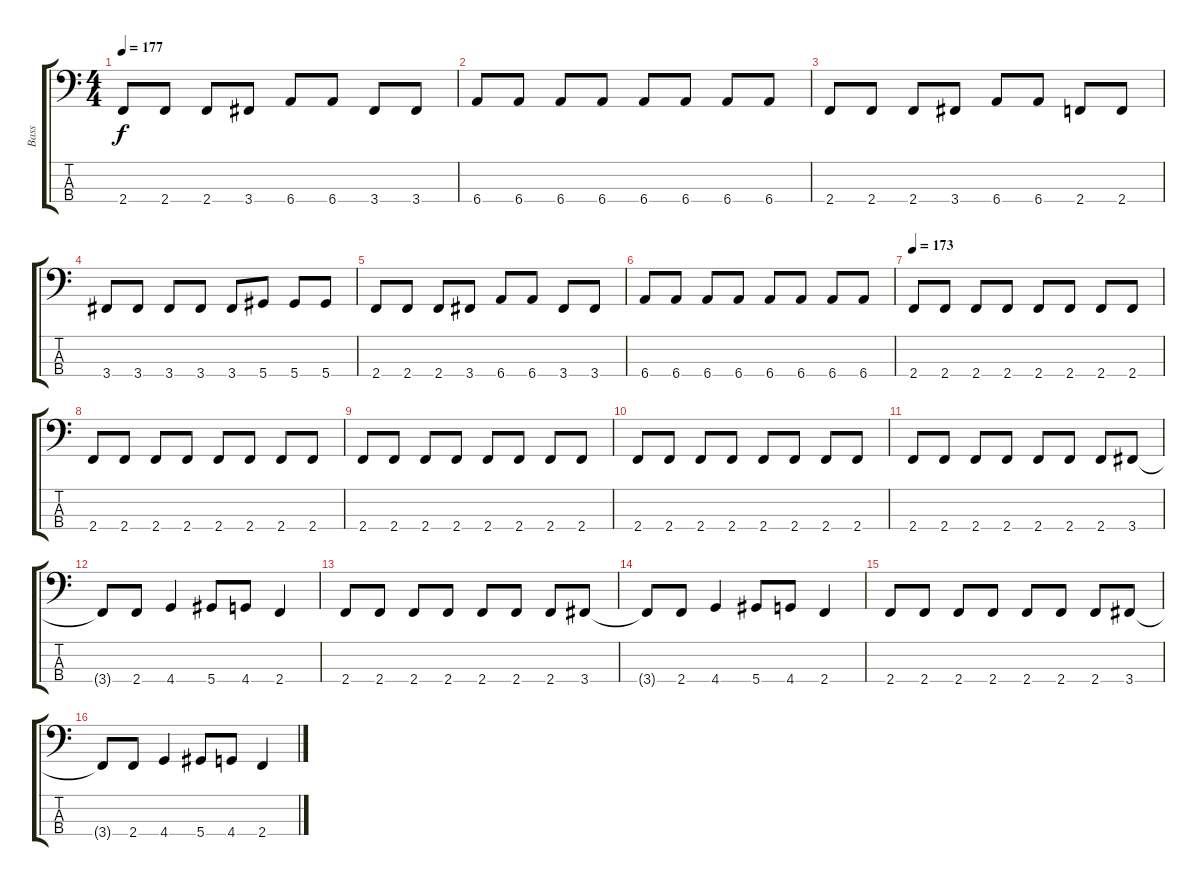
\track ("Bass" "Bass") {instrument electricbasspick}
\staff {score tabs}
\tuning (Gb2 Db2 Ab1 Eb1) {hide}
\ts (4 4)
\tempo 177
\clef f4
\ks c
2.4.8{dy f} 2.4.8 2.4.8 3.4.8 6.4.8 6.4.8 3.4.8 3.4.8 |
6.4.8 6.4.8 6.4.8 6.4.8 6.4.8 6.4.8 6.4.8 6.4.8 |
2.4.8 2.4.8 2.4.8 3.4.8 6.4.8 6.4.8 2.4.8 2.4.8 |
3.4.8 3.4.8 3.4.8 3.4.8 3.4.8 5.4.8 5.4.8 5.4.8 |
2.4.8 2.4.8 2.4.8 3.4.8 6.4.8 6.4.8 3.4.8 3.4.8 |
6.4.8 6.4.8 6.4.8 6.4.8 6.4.8 6.4.8 6.4.8 6.4.8 |
\tempo 173
2.4.8 2.4.8 2.4.8 2.4.8 2.4.8 2.4.8 2.4.8 2.4.8 |
2.4.8 2.4.8 2.4.8 2.4.8 2.4.8 2.4.8 2.4.8 2.4.8 |
2.4.8 2.4.8 2.4.8 2.4.8 2.4.8 2.4.8 2.4.8 2.4.8 |
2.4.8 2.4.8 2.4.8 2.4.8 2.4.8 2.4.8 2.4.8 2.4.8 |
2.4.8 2.4.8 2.4.8 2.4.8 2.4.8 2.4.8 2.4.8 3.4.8 |
3.4{t}.8 2.4.8 4.4.4 5.4.8 4.4.8 2.4.4 |
2.4.8 2.4.8 2.4.8 2.4.8 2.4.8 2.4.8 2.4.8 3.4.8 |
3.4{t}.8 2.4.8 4.4.4 5.4.8 4.4.8 2.4.4 |
2.4.8 2.4.8 2.4.8 2.4.8 2.4.8 2.4.8 2.4.8 3.4.8 |
3.4{t}.8 2.4.8 4.4.4 5.4.8 4.4.8 2.4.4
